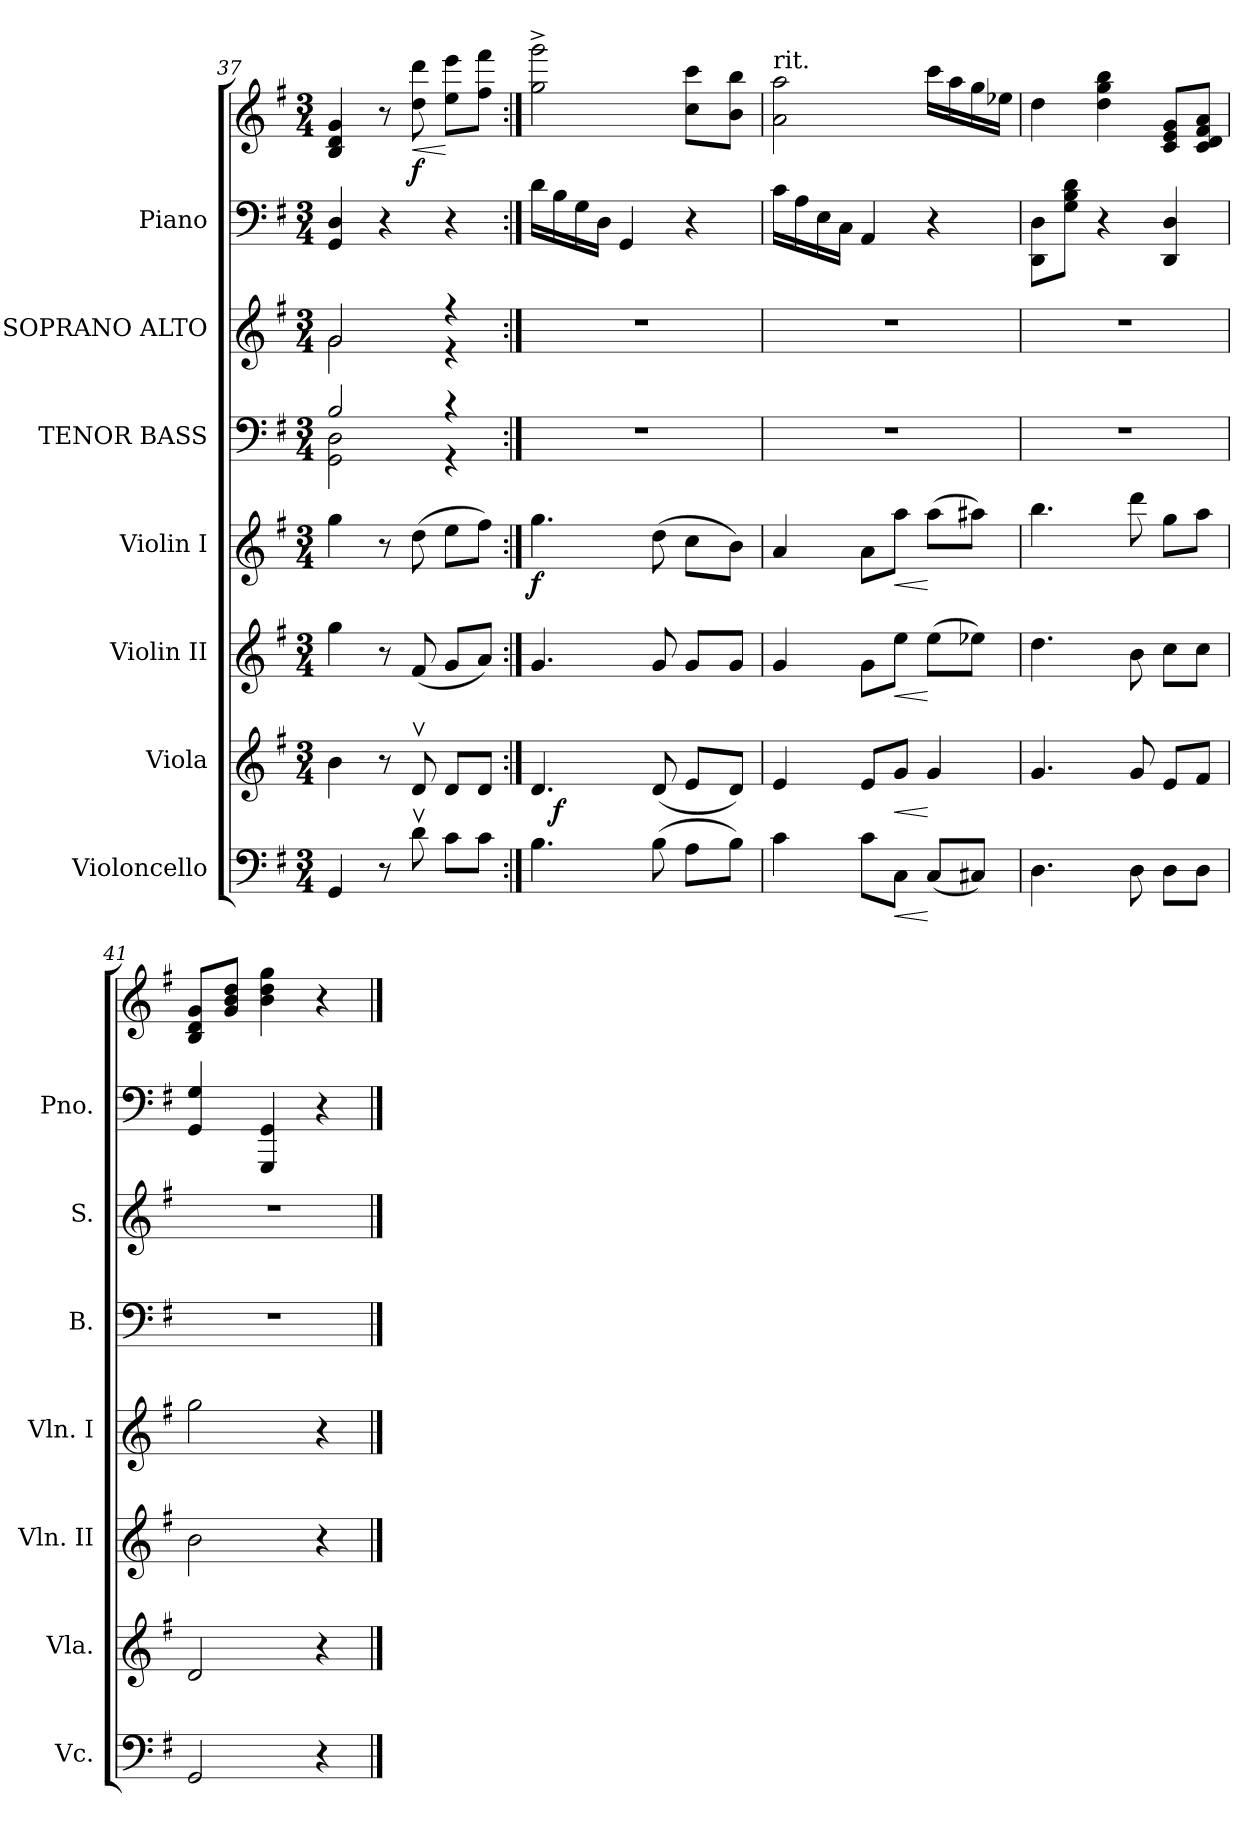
**kern	**dynam	**kern	**dynam	**kern	**dynam	**kern	**dynam	**kern	**kern	**kern	**kern	**dynam
*part7	*part7	*part6	*part6	*part5	*part5	*part4	*part4	*part3	*part2	*part1	*part1	*part1
*staff8	*staff8	*staff7	*staff7	*staff6	*staff6	*staff5	*staff5	*staff4	*staff3	*staff2	*staff1	*staff1/2
*I"Violoncello	*	*I"Viola	*	*I"Violin II	*	*I"Violin I	*	*I"TENOR BASS	*I"SOPRANO ALTO	*I"Piano	*	*
*I'Vc.	*	*I'Vla.	*	*I'Vln. II	*	*I'Vln. I	*	*I'B.	*I'S.	*I'Pno.	*	*
*clefF4	*	*clefG2	*	*clefG2	*	*clefG2	*	*clefF4	*clefG2	*clefF4	*clefG2	*
*k[f#]	*	*k[f#]	*	*k[f#]	*	*k[f#]	*	*k[f#]	*k[f#]	*k[f#]	*k[f#]	*
*e:	*	*e:	*	*e:	*	*e:	*	*e:	*e:	*e:	*e:	*
*M3/4	*	*M3/4	*	*M3/4	*	*M3/4	*	*M3/4	*M3/4	*M3/4	*M3/4	*
=37	=37	=37	=37	=37	=37	=37	=37	=37	=37	=37	=37	=37
*	*	*	*	*	*	*	*	*^	*^	*	*	*
4GGi/	.	4bi\	.	4ggi\	.	4ggi\	.	2Bi/	2GGi\ 2Di	2gi/	2gi\	4GGi/ 4Di	4Bi/ 4di 4gi	.
8r	.	8r	.	8r	.	8r	.	.	.	.	.	4r	8r	.
!	!	!	!	!	!	!	!	!	!	!	!	!	!	!LO:HP:b
8dvi\	.	8dvi/	.	(8f#i/	.	(8ddi\	.	.	.	.	.	.	8ddi\ 8dddi	< f
8ci\L	.	8di/L	.	8gi/L	.	8eei\L	.	4r	4r	4r	4r	4r	8eei\ 8eeeiL	[
8ci\J	.	8di/J	.	8ai/J)	.	8ff#i\J)	.	.	.	.	.	.	8ff#i\ 8fff#iJ	.
*	*	*	*	*	*	*	*	*v	*v	*	*	*	*	*
*	*	*	*	*	*	*	*	*	*v	*v	*	*	*
!!LO:LB:g=z
=38:|!	=38:|!	=38:|!	=38:|!	=38:|!	=38:|!	=38:|!	=38:|!	=38:|!	=38:|!	=38:|!	=38:|!	=38:|!
!	!	!	!	!	!	!	!	!LO:N:vis=1	!LO:N:vis=1	!	!	!
*	*	*^	*	*	*	*	*	*	*	*	*	*
4.Bi\	.	4.di/	16ryy	.	4.gi/	.	4.ggi\	f	2.r	2.r	16di\LL	2ggi\^ 2gggi^	.
.	.	.	2ryy	f	.	.	.	.	.	.	16Bi\	.	.
.	.	.	.	.	.	.	.	.	.	.	16Gi\	.	.
.	.	.	.	.	.	.	.	.	.	.	16Di\JJ	.	.
.	.	.	.	.	.	.	.	.	.	.	4GGi/	.	.
(8Bi\	.	(8di/	.	.	8gi/	.	(8ddi\	.	.	.	.	.	.
8Ai\L	.	8ei/L	.	.	8gi/L	.	8cci\L	.	.	.	4r	8cci\ 8ccciL	.
.	.	.	8.ryy	.	.	.	.	.	.	.	.	.	.
8Bi\J)	.	8di/J)	.	.	8gi/J	.	8bi\J)	.	.	.	.	8bi\ 8bbiJ	.
=39	=39	=39	=39	=39	=39	=39	=39	=39	=39	=39	=39	=39	=39
!	!	!	!	!	!	!	!	!	!	!	!	!LO:TX:t=rit.	!
!	!	!	!	!	!	!	!	!	!LO:N:vis=1	!LO:N:vis=1	!	!	!
*	*	*v	*v	*	*	*	*	*	*	*	*	*	*
4ci\	.	4ei/	.	4gi/	.	4ai/	.	2.r	2.r	16ci\LL	2ai\ 2aai	.
.	.	.	.	.	.	.	.	.	.	16Ai\	.	.
.	.	.	.	.	.	.	.	.	.	16Ei\	.	.
.	.	.	.	.	.	.	.	.	.	16Ci\JJ	.	.
8ci\L	.	8ei/L	.	8gi\L	.	8ai\L	.	.	.	4AAi/	.	.
!	!LO:HP:b	!	!LO:HP:b	!	!LO:HP:b	!	!LO:HP:b	!	!	!	!	!
8Ci\J	<	8gi/J	<	8eei\J	<	8aai\J	<	.	.	.	.	.
(8Ci/L	[	4gi/	[	(8eei\L	[	(8aai\L	[	.	.	4r	16ccci\LL	.
.	.	.	.	.	.	.	.	.	.	.	16aai\	.
8C#Xi/J)	.	.	.	8ee-Xi\J)	.	8aa#Xi\J)	.	.	.	.	16ggi\	.
.	.	.	.	.	.	.	.	.	.	.	16ee-Xi\JJ	.
=40	=40	=40	=40	=40	=40	=40	=40	=40	=40	=40	=40	=40
!	!	!	!	!	!	!	!	!LO:N:vis=1	!LO:N:vis=1	!	!	!
4.Di\	.	4.gi/	.	4.ddi\	.	4.bbi\	.	2.r	2.r	8DDi\ 8DiL	4ddi\	.
.	.	.	.	.	.	.	.	.	.	8Gi\ 8Bi 8diJ	.	.
.	.	.	.	.	.	.	.	.	.	4r	4ddi\ 4ggi 4bbi	.
8Di\	.	8gi/	.	8bi\	.	8dddi\	.	.	.	.	.	.
8Di\L	.	8ei/L	.	8cci\L	.	8ggi\L	.	.	.	4DDi/ 4Di	8ci/ 8ei 8giL	.
8Di\J	.	8f#i/J	.	8cci\J	.	8aai\J	.	.	.	.	8ci/ 8di 8f#i 8aiJ	.
=41	=41	=41	=41	=41	=41	=41	=41	=41	=41	=41	=41	=41
!	!	!	!	!	!	!	!	!LO:N:vis=1	!LO:N:vis=1	!	!	!
2GGi/	.	2di/	.	2bi\	.	2ggi\	.	2.r	2.r	4GGi/ 4Gi	8Bi/ 8di 8giL	.
.	.	.	.	.	.	.	.	.	.	.	8gi/ 8bi 8ddiJ	.
.	.	.	.	.	.	.	.	.	.	4GGGi/ 4GGi	4bi\ 4ddi 4ggi	.
4r	.	4r	.	4r	.	4r	.	.	.	4r	4r	.
==	==	==	==	==	==	==	==	==	==	==	==	==
*-	*-	*-	*-	*-	*-	*-	*-	*-	*-	*-	*-	*-
